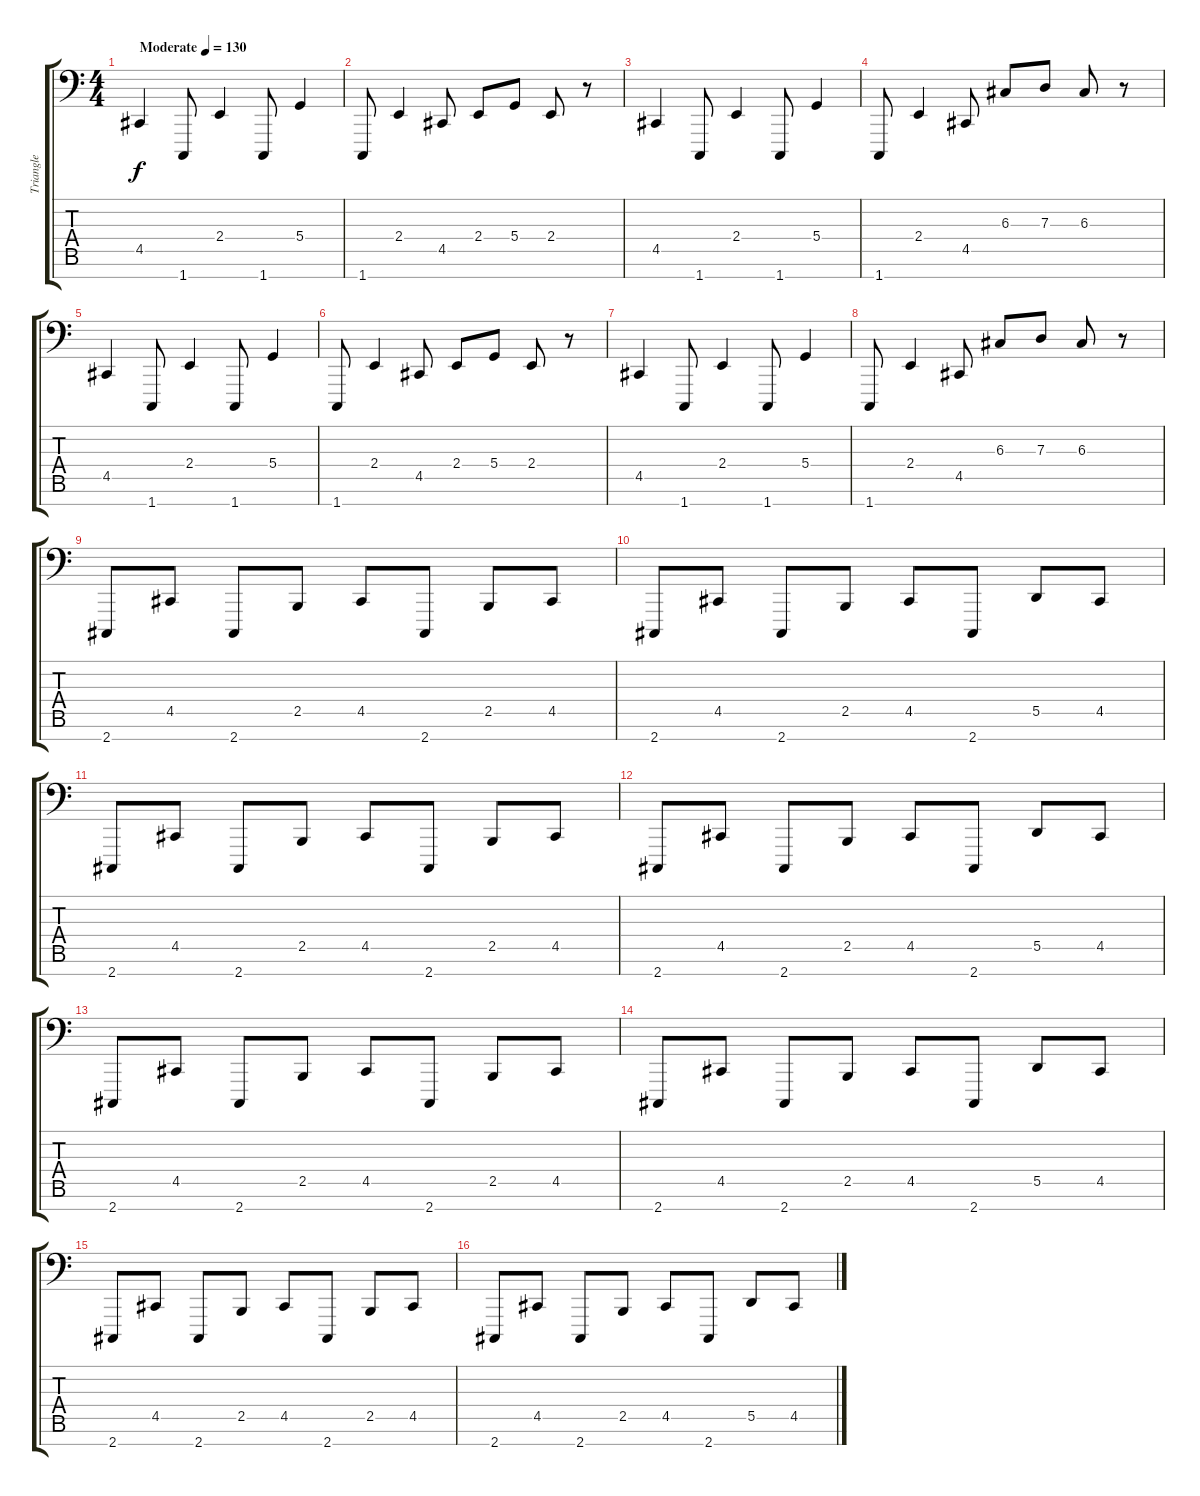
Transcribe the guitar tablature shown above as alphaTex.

\track ("Triangle" "Triangle") {instrument lead1square}
\staff {score tabs}
\tuning (E3 B2 G2 D2 A1 E1 B0) {hide}
\ts (4 4)
\tempo (130 "Moderate")
\clef f4
\ks c
4.5.4{dy f instrument lead1square} 1.7.8 2.4.4 1.7.8 5.4.4 |
1.7.8 2.4.4 4.5.8 2.4.8 5.4.8 2.4.8 r.8 |
4.5.4 1.7.8 2.4.4 1.7.8 5.4.4 |
1.7.8 2.4.4 4.5.8 6.3.8 7.3.8 6.3.8 r.8 |
4.5.4 1.7.8 2.4.4 1.7.8 5.4.4 |
1.7.8 2.4.4 4.5.8 2.4.8 5.4.8 2.4.8 r.8 |
4.5.4 1.7.8 2.4.4 1.7.8 5.4.4 |
1.7.8 2.4.4 4.5.8 6.3.8 7.3.8 6.3.8 r.8 |
2.7.8 4.5.8 2.7.8 2.5.8 4.5.8 2.7.8 2.5.8 4.5.8 |
2.7.8 4.5.8 2.7.8 2.5.8 4.5.8 2.7.8 5.5.8 4.5.8 |
2.7.8 4.5.8 2.7.8 2.5.8 4.5.8 2.7.8 2.5.8 4.5.8 |
2.7.8 4.5.8 2.7.8 2.5.8 4.5.8 2.7.8 5.5.8 4.5.8 |
2.7.8 4.5.8 2.7.8 2.5.8 4.5.8 2.7.8 2.5.8 4.5.8 |
2.7.8 4.5.8 2.7.8 2.5.8 4.5.8 2.7.8 5.5.8 4.5.8 |
2.7.8 4.5.8 2.7.8 2.5.8 4.5.8 2.7.8 2.5.8 4.5.8 |
2.7.8 4.5.8 2.7.8 2.5.8 4.5.8 2.7.8 5.5.8 4.5.8
